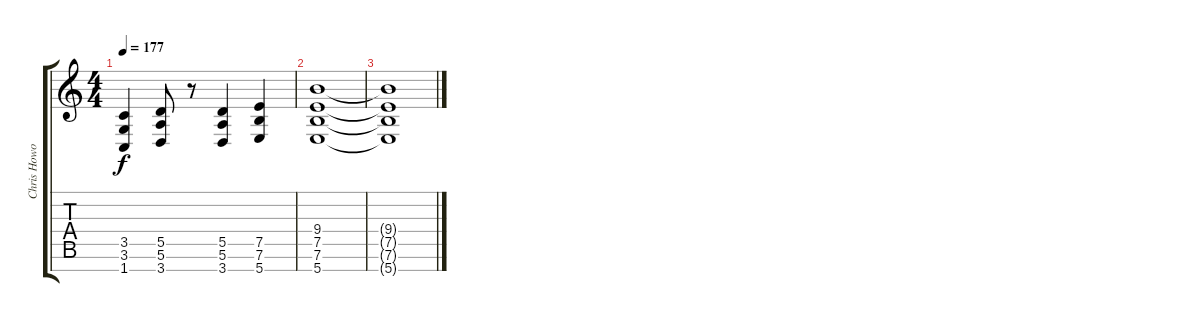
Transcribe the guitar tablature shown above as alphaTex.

\track ("Chris Howorth (Lead Guitar)" "Chris Howo") {instrument distortionguitar}
\staff {score tabs}
\tuning (E4 B3 G3 D3 A2 E2 B1) {hide}
\ts (4 4)
\tempo 177
\clef g2
\ks c
(3.5 3.6 1.7).4{dy f} (5.5 5.6 3.7).8 r.8 (5.5 5.6 3.7).4 (7.5 7.6 5.7).4 |
(9.4 7.5 7.6 5.7).1 |
(9.4{t} 7.5{t} 7.6{t} 5.7{t}).1
